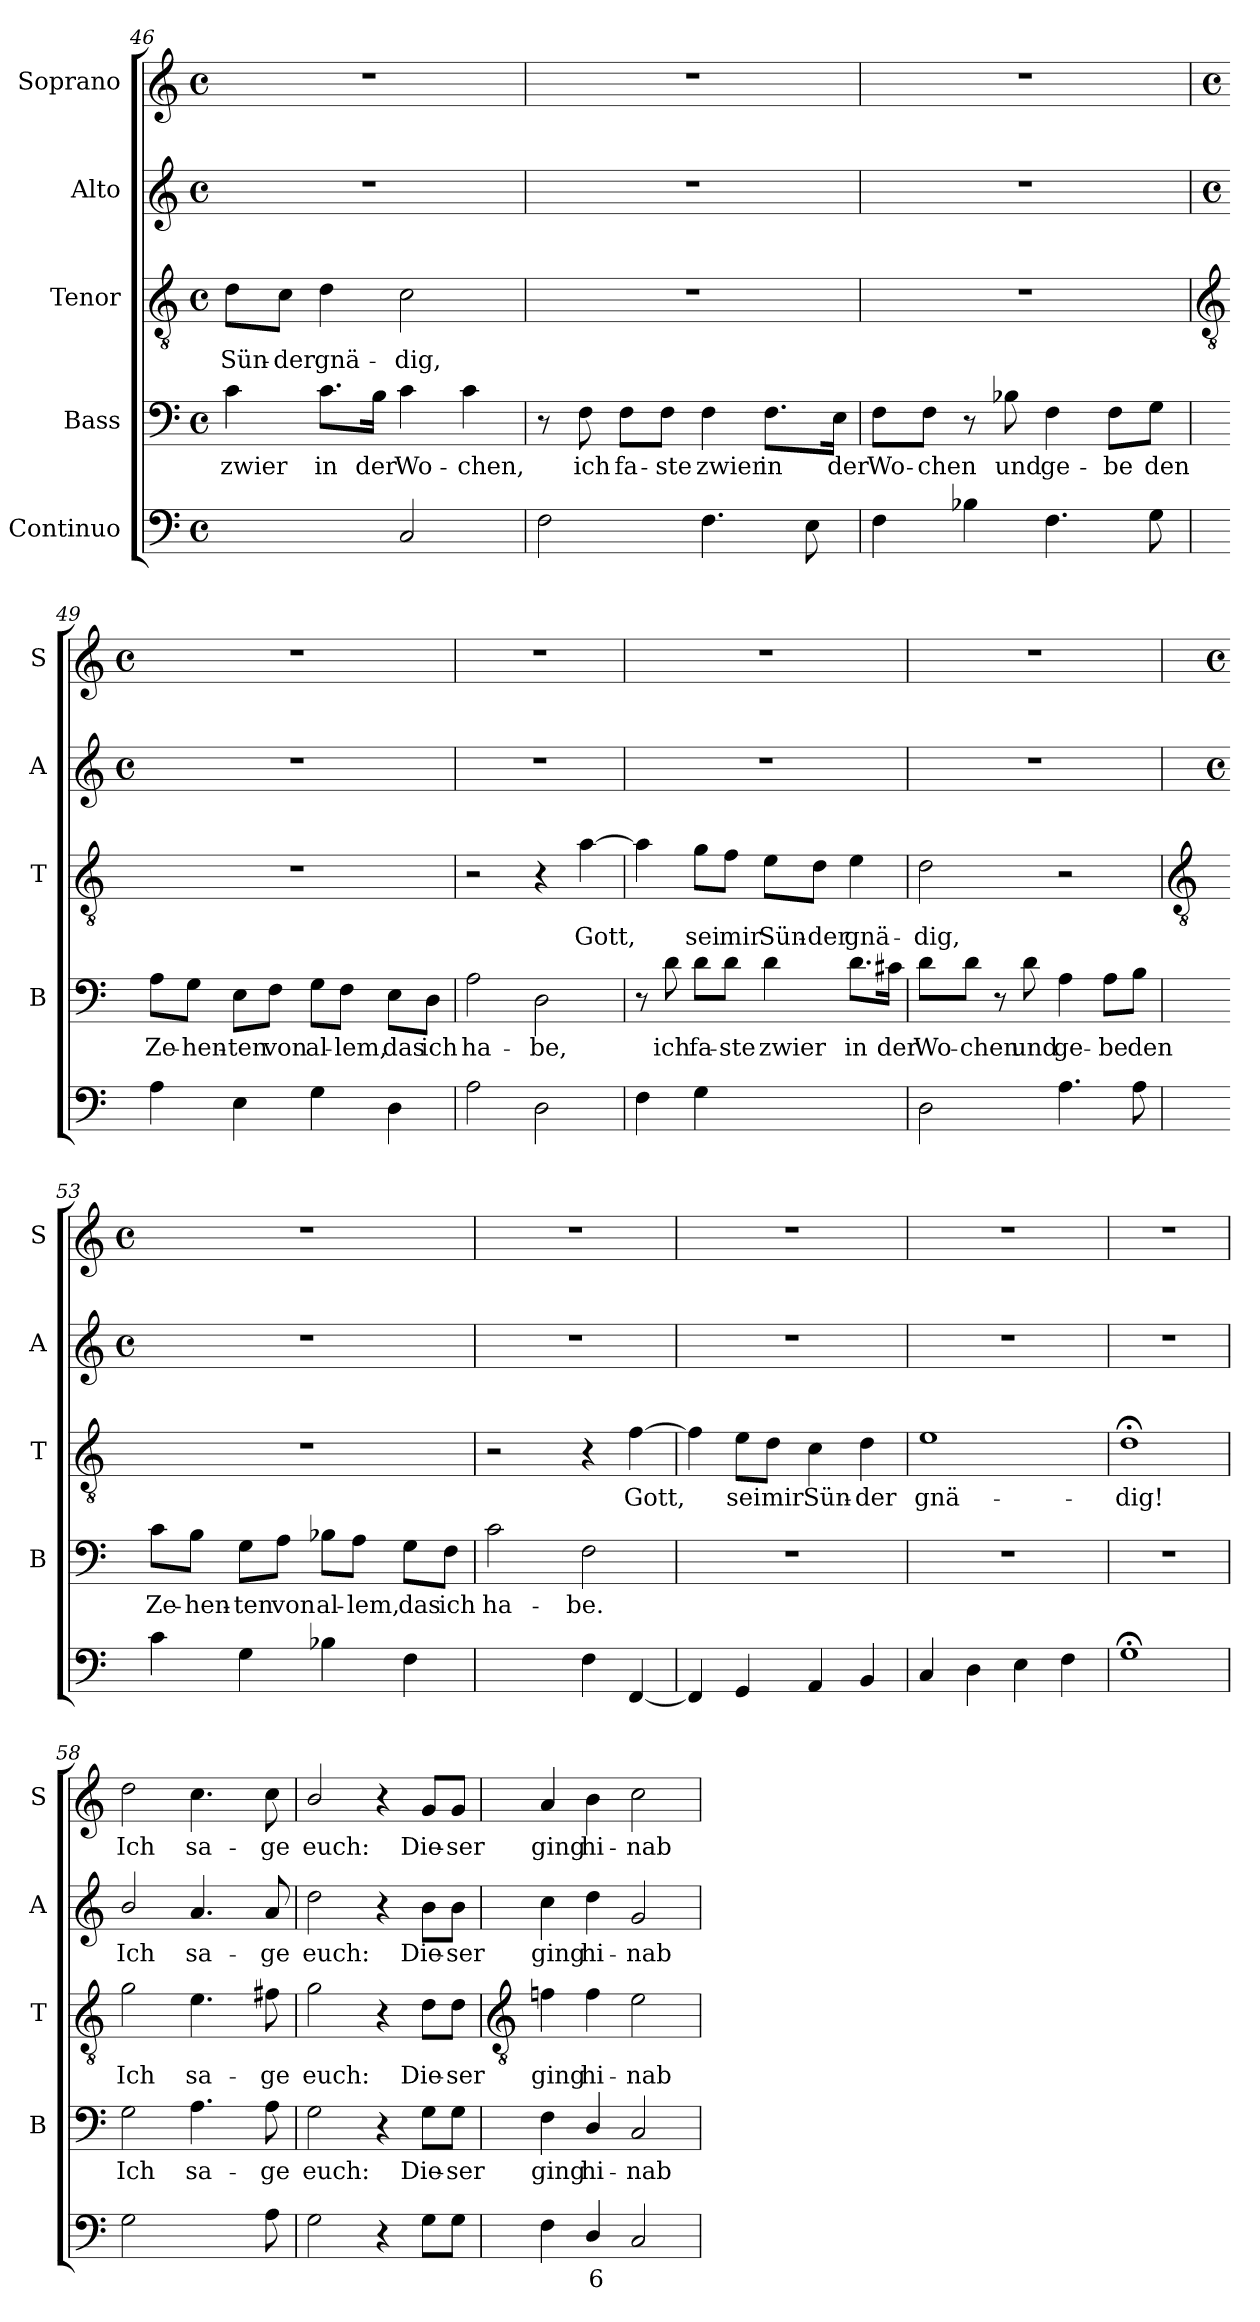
**kern	**text	**kern	**text	**kern	**text	**kern	**text	**kern	**text
*part5	*part5	*part4	*part4	*part3	*part3	*part2	*part2	*part1	*part1
*staff5	*staff5	*staff4	*staff4	*staff3	*staff3	*staff2	*staff2	*staff1	*staff1
*I"Continuo	*	*I"Bass	*	*I"Tenor	*	*I"Alto	*	*I"Soprano	*
*	*	*I'B	*	*I'T	*	*I'A	*	*I'S	*
*clefF4	*	*clefF4	*	*clefGv2	*	*clefG2	*	*clefG2	*
*k[]	*	*k[]	*	*k[]	*	*k[]	*	*k[]	*
*C:	*	*C:	*	*C:	*	*C:	*	*C:	*
*M4/4	*	*M4/4	*	*M4/4	*	*M4/4	*	*M4/4	*
*met(c)	*	*met(c)	*	*met(c)	*	*met(c)	*	*met(c)	*
=46	=46	=46	=46	=46	=46	=46	=46	=46	=46
!	!LO:LY:b	!	!LO:LY:b	!	!LO:LY:b	!	!	!	!
[4Gyy	4	4c	zwier	8d\L	Sün-	1r	.	1r	.
!	!	!	!	!	!LO:LY:b	!	!	!	!
.	.	.	.	8c\J	-der	.	.	.	.
!	!LO:LY:b	!	!LO:LY:b	!	!LO:LY:b	!	!	!	!
4Gyy]	3	8.c\L	in	4d	gnä-	.	.	.	.
!	!	!	!LO:LY:b	!	!	!	!	!	!
.	.	16B\Jk	der	.	.	.	.	.	.
!	!	!	!LO:LY:b	!	!LO:LY:b	!	!	!	!
2C	.	4c	Wo-	2c	-dig,	.	.	.	.
!	!	!	!LO:LY:b	!	!	!	!	!	!
.	.	4c	-chen,	.	.	.	.	.	.
=47	=47	=47	=47	=47	=47	=47	=47	=47	=47
2F	.	8r	.	1r	.	1r	.	1r	.
!	!	!	!LO:LY:b	!	!	!	!	!	!
.	.	8F	ich	.	.	.	.	.	.
!	!	!	!LO:LY:b	!	!	!	!	!	!
.	.	8F\L	fa-	.	.	.	.	.	.
!	!	!	!LO:LY:b	!	!	!	!	!	!
.	.	8F\J	-ste	.	.	.	.	.	.
!	!	!	!LO:LY:b	!	!	!	!	!	!
4.F	.	4F	zwier	.	.	.	.	.	.
!	!	!	!LO:LY:b	!	!	!	!	!	!
.	.	8.F\L	in	.	.	.	.	.	.
8E	.	.	.	.	.	.	.	.	.
!	!	!	!LO:LY:b	!	!	!	!	!	!
.	.	16E\Jk	der	.	.	.	.	.	.
=48	=48	=48	=48	=48	=48	=48	=48	=48	=48
!	!	!	!LO:LY:b	!	!	!	!	!	!
4F	.	8F\L	Wo-	1r	.	1r	.	1r	.
!	!	!	!LO:LY:b	!	!	!	!	!	!
.	.	8F\J	-chen	.	.	.	.	.	.
4B-X	.	8r	.	.	.	.	.	.	.
!	!	!	!LO:LY:b	!	!	!	!	!	!
.	.	8B-X\	und	.	.	.	.	.	.
!	!	!	!LO:LY:b	!	!	!	!	!	!
4.F	.	4F	ge-	.	.	.	.	.	.
!	!	!	!LO:LY:b	!	!	!	!	!	!
.	.	8F\L	-be	.	.	.	.	.	.
!	!	!	!LO:LY:b	!	!	!	!	!	!
8G	.	8G\J	den	.	.	.	.	.	.
!!LO:LB:g=z
=49	=49	=49	=49	=49	=49	=49	=49	=49	=49
*	*	*	*	*clefGv2	*	*	*	*	*
*	*	*	*	*	*	*M4/4	*	*M4/4	*
*	*	*	*	*	*	*met(c)	*	*met(c)	*
!	!	!	!LO:LY:b	!	!	!	!	!	!
4A	.	8A\L	Ze-	1r	.	1r	.	1r	.
!	!	!	!LO:LY:b	!	!	!	!	!	!
.	.	8G\J	-hen-	.	.	.	.	.	.
!	!	!	!LO:LY:b	!	!	!	!	!	!
4E	.	8E\L	-ten	.	.	.	.	.	.
!	!	!	!LO:LY:b	!	!	!	!	!	!
.	.	8F\J	von	.	.	.	.	.	.
!	!	!	!LO:LY:b	!	!	!	!	!	!
4G	.	8G\L	al-	.	.	.	.	.	.
!	!	!	!LO:LY:b	!	!	!	!	!	!
.	.	8F\J	-lem,	.	.	.	.	.	.
!	!	!	!LO:LY:b	!	!	!	!	!	!
4D	.	8E\L	das	.	.	.	.	.	.
!	!	!	!LO:LY:b	!	!	!	!	!	!
.	.	8D\J	ich	.	.	.	.	.	.
=50	=50	=50	=50	=50	=50	=50	=50	=50	=50
!	!	!	!LO:LY:b	!	!	!	!	!	!
2A	.	2A	ha-	2r	.	1r	.	1r	.
!	!	!	!LO:LY:b	!	!	!	!	!	!
2D	.	2D	-be,	4r	.	.	.	.	.
!	!	!	!	!	!LO:LY:b	!	!	!	!
.	.	.	.	[4a	Gott,	.	.	.	.
=51	=51	=51	=51	=51	=51	=51	=51	=51	=51
4F	.	8r	.	4a]	.	1r	.	1r	.
!	!	!	!LO:LY:b	!	!	!	!	!	!
.	.	8d	ich	.	.	.	.	.	.
!	!	!	!LO:LY:b	!	!LO:LY:b	!	!	!	!
4G	.	8d\L	fa-	8g\L	sei	.	.	.	.
!	!	!	!LO:LY:b	!	!LO:LY:b	!	!	!	!
.	.	8d\J	-ste	8f\J	mir	.	.	.	.
!	!LO:LY:b	!	!LO:LY:b	!	!LO:LY:b	!	!	!	!
[4Ayy	4	4d	zwier	8e\L	Sün-	.	.	.	.
!	!	!	!	!	!LO:LY:b	!	!	!	!
.	.	.	.	8d\J	-der	.	.	.	.
!	!	!	!LO:LY:b	!	!LO:LY:b	!	!	!	!
4Ayy]	.	8.d\L	in	4e	gnä-	.	.	.	.
!	!	!	!LO:LY:b	!	!	!	!	!	!
.	.	16c#X\Jk	der	.	.	.	.	.	.
=52	=52	=52	=52	=52	=52	=52	=52	=52	=52
!	!	!	!LO:LY:b	!	!LO:LY:b	!	!	!	!
2D	.	8d\L	Wo-	2d	-dig,	1r	.	1r	.
!	!	!	!LO:LY:b	!	!	!	!	!	!
.	.	8d\J	-chen	.	.	.	.	.	.
.	.	8r	.	.	.	.	.	.	.
!	!	!	!LO:LY:b	!	!	!	!	!	!
.	.	8d	und	.	.	.	.	.	.
!	!	!	!LO:LY:b	!	!	!	!	!	!
4.A	.	4A	ge-	2r	.	.	.	.	.
!	!	!	!LO:LY:b	!	!	!	!	!	!
.	.	8A\L	-be	.	.	.	.	.	.
!	!	!	!LO:LY:b	!	!	!	!	!	!
8A	.	8B\J	den	.	.	.	.	.	.
!!LO:LB:g=z
=53	=53	=53	=53	=53	=53	=53	=53	=53	=53
*	*	*	*	*clefGv2	*	*	*	*	*
*	*	*	*	*	*	*k[]	*	*k[]	*
*	*	*	*	*	*	*C:	*	*C:	*
*	*	*	*	*	*	*M4/4	*	*M4/4	*
*	*	*	*	*	*	*met(c)	*	*met(c)	*
!	!	!	!LO:LY:b	!	!	!	!	!	!
4c	.	8c\L	Ze-	1r	.	1r	.	1r	.
!	!	!	!LO:LY:b	!	!	!	!	!	!
.	.	8B\J	-hen-	.	.	.	.	.	.
!	!	!	!LO:LY:b	!	!	!	!	!	!
4G	.	8G\L	-ten	.	.	.	.	.	.
!	!	!	!LO:LY:b	!	!	!	!	!	!
.	.	8A\J	von	.	.	.	.	.	.
!	!	!	!LO:LY:b	!	!	!	!	!	!
4B-X	.	8B-X\L	al-	.	.	.	.	.	.
!	!	!	!LO:LY:b	!	!	!	!	!	!
.	.	8A\J	-lem,	.	.	.	.	.	.
!	!	!	!LO:LY:b	!	!	!	!	!	!
4F	.	8G\L	das	.	.	.	.	.	.
!	!	!	!LO:LY:b	!	!	!	!	!	!
.	.	8F\J	ich	.	.	.	.	.	.
=54	=54	=54	=54	=54	=54	=54	=54	=54	=54
!	!LO:LY:b	!	!LO:LY:b	!	!	!	!	!	!
[4cyy	4	2c	ha-	2r	.	1r	.	1r	.
!	!LO:LY:b	!	!	!	!	!	!	!	!
4cyy]	3	.	.	.	.	.	.	.	.
!	!	!	!LO:LY:b	!	!	!	!	!	!
4F	.	2F	-be.	4r	.	.	.	.	.
!	!	!	!	!	!LO:LY:b	!	!	!	!
[4FF	.	.	.	[4f	Gott,	.	.	.	.
=55	=55	=55	=55	=55	=55	=55	=55	=55	=55
4FF]	.	1r	.	4f]	.	1r	.	1r	.
!	!	!	!	!	!LO:LY:b	!	!	!	!
4GG	.	.	.	8e\L	sei	.	.	.	.
!	!	!	!	!	!LO:LY:b	!	!	!	!
.	.	.	.	8d\J	mir	.	.	.	.
!	!	!	!	!	!LO:LY:b	!	!	!	!
4AA	.	.	.	4c	Sün-	.	.	.	.
!	!	!	!	!	!LO:LY:b	!	!	!	!
4BB	.	.	.	4d	-der	.	.	.	.
=56	=56	=56	=56	=56	=56	=56	=56	=56	=56
!	!	!	!	!	!LO:LY:b	!	!	!	!
4C	.	1r	.	1e	gnä-	1r	.	1r	.
4D	.	.	.	.	.	.	.	.	.
4E	.	.	.	.	.	.	.	.	.
4F	.	.	.	.	.	.	.	.	.
=57	=57	=57	=57	=57	=57	=57	=57	=57	=57
!	!	!	!	!	!LO:LY:b	!	!	!	!
1G;<	.	1r	.	1d;<	-dig!	1r	.	1r	.
=58	=58	=58	=58	=58	=58	=58	=58	=58	=58
!	!	!	!LO:LY:b	!	!LO:LY:b	!	!LO:LY:b	!	!LO:LY:b
2G	.	2G	Ich	2g	Ich	2b/	Ich	2dd	Ich
!	!LO:LY:b	!	!LO:LY:b	!	!LO:LY:b	!	!LO:LY:b	!	!LO:LY:b
[4Ayy	5	4.A	sa-	4.e	sa-	4.a	sa-	4.cc\	sa-
!	!LO:LY:b	!	!	!	!	!	!	!	!
8Ayy]	6	.	.	.	.	.	.	.	.
!	!	!	!LO:LY:b	!	!LO:LY:b	!	!LO:LY:b	!	!LO:LY:b
8A	.	8A	-ge	8f#X	-ge	8a	-ge	8cc\	-ge
=59	=59	=59	=59	=59	=59	=59	=59	=59	=59
!	!	!	!LO:LY:b	!	!LO:LY:b	!	!LO:LY:b	!	!LO:LY:b
2G	.	2G	euch:	2g	euch:	2dd	euch:	2b/	euch:
4r	.	4r	.	4r	.	4r	.	4r	.
!	!	!	!LO:LY:b	!	!LO:LY:b	!	!LO:LY:b	!	!LO:LY:b
8GL	.	8G\L	Die-	8d\L	Die-	8b\L	Die-	8g/L	Die-
!	!	!	!LO:LY:b	!	!LO:LY:b	!	!LO:LY:b	!	!LO:LY:b
8GJ	.	8G\J	-ser	8d\J	-ser	8b\J	-ser	8g/J	-ser
!!LO:LB:g=z
=60	=60	=60	=60	=60	=60	=60	=60	=60	=60
*	*	*	*	*clefGv2	*	*	*	*	*
!	!	!	!LO:LY:b	!	!LO:LY:b	!	!LO:LY:b	!	!LO:LY:b
4F	.	4F	ging	4fn	ging	4cc	ging	4a	ging
!	!LO:LY:b	!	!LO:LY:b	!	!LO:LY:b	!	!LO:LY:b	!	!LO:LY:b
4D/	6	4D/	hi-	4f	hi-	4dd	hi-	4b	hi-
!	!	!	!LO:LY:b	!	!LO:LY:b	!	!LO:LY:b	!	!LO:LY:b
2C	.	2C	-nab	2e	-nab	2g	-nab	2cc\	-nab
=	=	=	=	=	=	=	=	=	=
*-	*-	*-	*-	*-	*-	*-	*-	*-	*-
